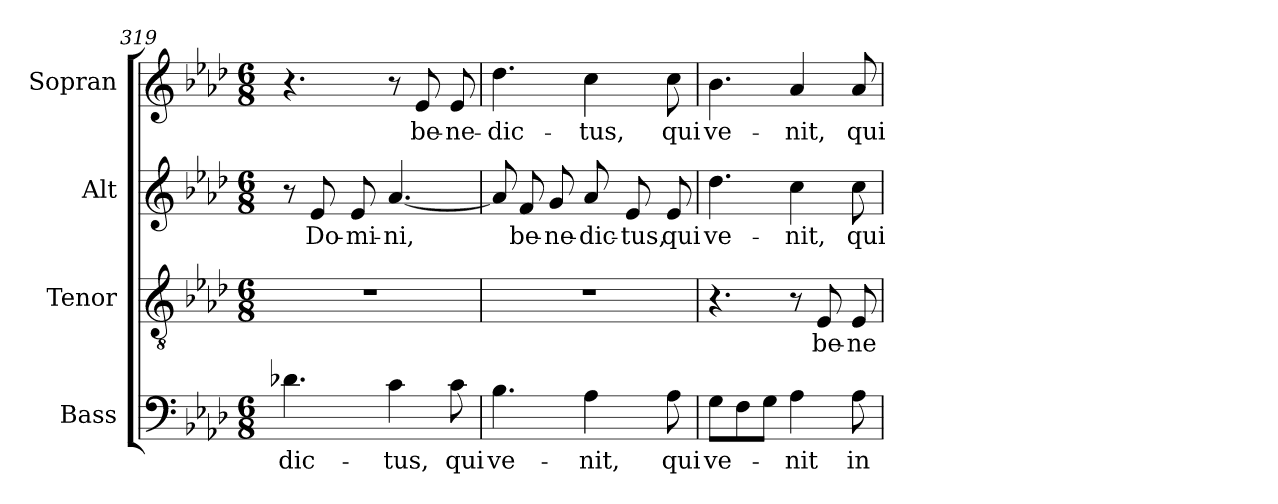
**kern	**text	**kern	**text	**kern	**text	**kern	**text
*part4	*part4	*part3	*part3	*part2	*part2	*part1	*part1
*staff4	*staff4	*staff3	*staff3	*staff2	*staff2	*staff1	*staff1
*I"Bass	*	*I"Tenor	*	*I"Alt	*	*I"Sopran	*
*I'B.	*	*I'T.	*	*I'A.	*	*I'S.	*
*clefF4	*	*clefGv2	*	*clefG2	*	*clefG2	*
*k[b-e-a-d-]	*	*k[b-e-a-d-]	*	*k[b-e-a-d-]	*	*k[b-e-a-d-]	*
*A-:	*	*A-:	*	*A-:	*	*A-:	*
*M6/8	*	*M6/8	*	*M6/8	*	*M6/8	*
=319	=319	=319	=319	=319	=319	=319	=319
!	!LO:LY:b	!	!	!	!	!	!
4.d-X\	-dic-	2.r	.	8r	.	4.r	.
!	!	!	!	!	!LO:LY:b	!	!
.	.	.	.	8e-/	Do-	.	.
!	!	!	!	!	!LO:LY:b	!	!
.	.	.	.	8e-/	-mi-	.	.
!	!LO:LY:b	!	!	!	!LO:LY:b	!	!
4c\	-tus,	.	.	[4.a-/	-ni,	8r	.
!	!	!	!	!	!	!	!LO:LY:b
.	.	.	.	.	.	8e-/	be-
!	!LO:LY:b	!	!	!	!	!	!LO:LY:b
8c\	qui	.	.	.	.	8e-/	-ne-
=320	=320	=320	=320	=320	=320	=320	=320
!	!LO:LY:b	!	!	!	!	!	!LO:LY:b
4.B-\	ve-	2.r	.	8a-/]	.	4.dd-\	-dic-
!	!	!	!	!	!LO:LY:b	!	!
.	.	.	.	8f/	be-	.	.
!	!	!	!	!	!LO:LY:b	!	!
.	.	.	.	8g/	-ne-	.	.
!	!LO:LY:b	!	!	!	!LO:LY:b	!	!LO:LY:b
4A-\	-nit,	.	.	8a-/	-dic-	4cc\	-tus,
!	!	!	!	!	!LO:LY:b	!	!
.	.	.	.	8e-/	-tus,	.	.
!	!LO:LY:b	!	!	!	!LO:LY:b	!	!LO:LY:b
8A-\	qui	.	.	8e-/	qui	8cc\	qui
=321	=321	=321	=321	=321	=321	=321	=321
!	!LO:LY:b	!	!	!	!LO:LY:b	!	!LO:LY:b
8G\L	ve-	4.r	.	4.dd-\	ve-	4.b-\	ve-
8F\	.	.	.	.	.	.	.
8G\J	.	.	.	.	.	.	.
!	!LO:LY:b	!	!	!	!LO:LY:b	!	!LO:LY:b
4A-\	-nit	8r	.	4cc\	-nit,	4a-/	-nit,
!	!	!	!LO:LY:b	!	!	!	!
.	.	8E-/	be-	.	.	.	.
!	!LO:LY:b	!	!LO:LY:b	!	!LO:LY:b	!	!LO:LY:b
8A-\	in	8E-/	-ne-	8cc\	qui	8a-/	qui
=	=	=	=	=	=	=	=
*-	*-	*-	*-	*-	*-	*-	*-
